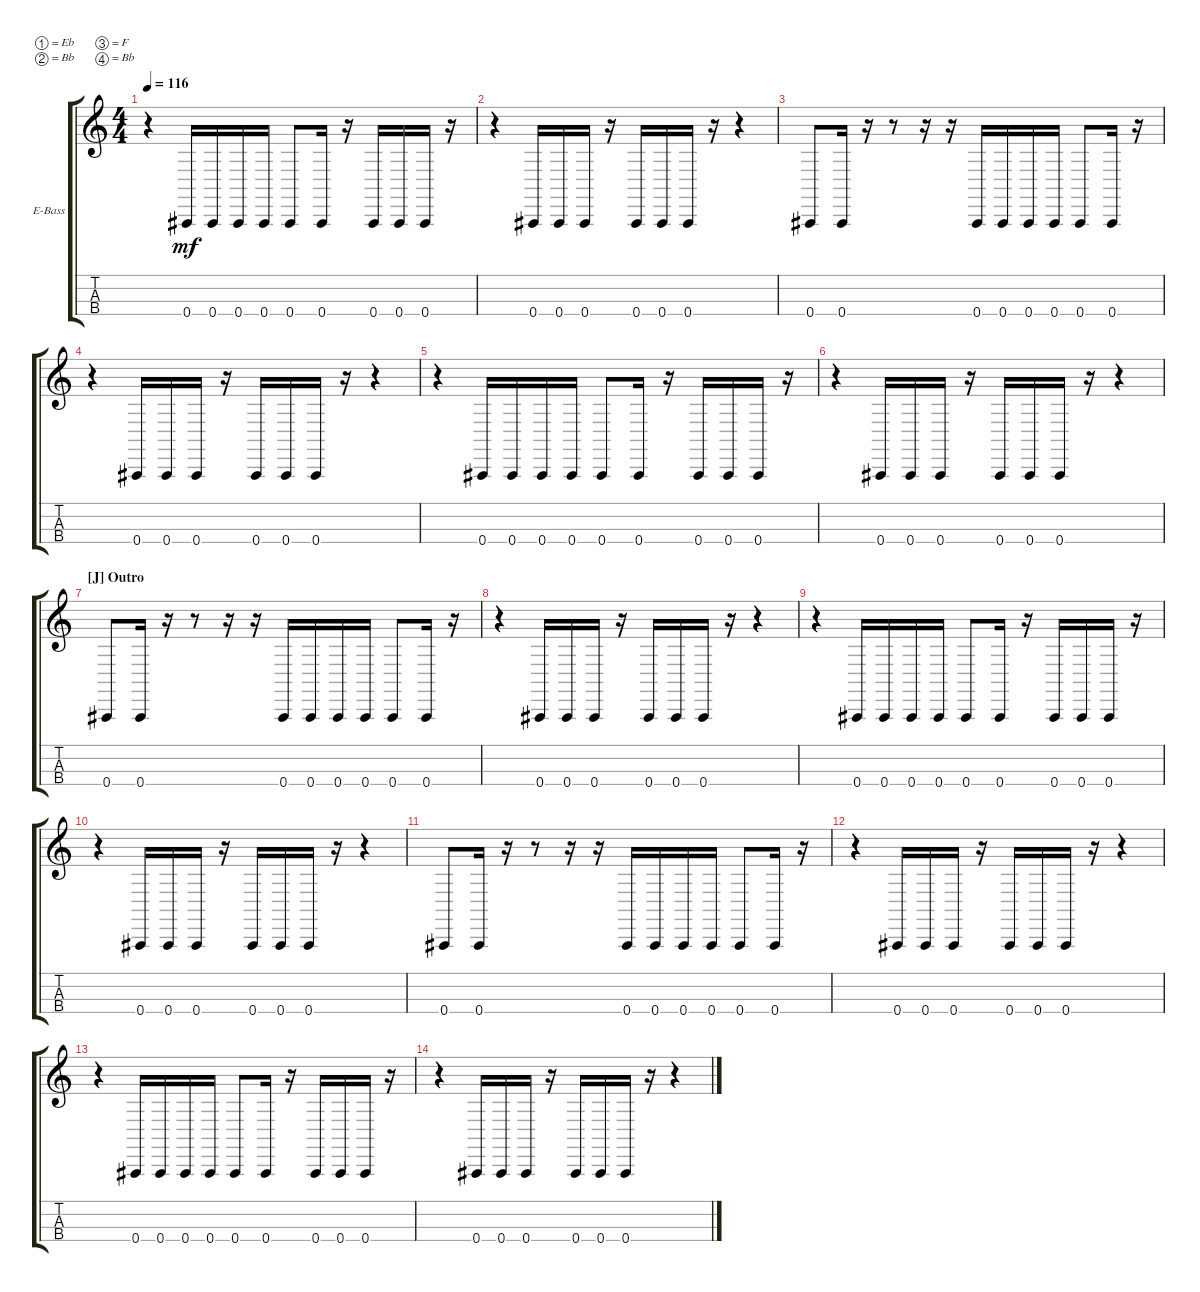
\defaultSystemsLayout 4
\bracketExtendMode groupsimilarinstruments
\firstSystemTrackNameOrientation horizontal
\otherSystemsTrackNameOrientation horizontal
\track ("Electric Bass" "E-Bass") {instrument electricbassfinger}
\staff {score tabs}
\tuning (Eb2 Bb1 F1 Bb0)
\ts (4 4)
\tempo 116
\clef g2
\ks c
r.4{dy mf} 0.4.16 0.4.16 0.4.16 0.4.16 0.4.8 0.4.16 r.16 0.4.16 0.4.16 0.4.16 r.16 |
r.4 0.4.16 0.4.16 0.4.16 r.16 0.4.16 0.4.16 0.4.16 r.16 r.4 |
0.4.8 0.4.16 r.16 r.8 r.16 r.16 0.4.16 0.4.16 0.4.16 0.4.16 0.4.8 0.4.16 r.16 |
r.4 0.4.16 0.4.16 0.4.16 r.16 0.4.16 0.4.16 0.4.16 r.16 r.4 |
r.4 0.4.16 0.4.16 0.4.16 0.4.16 0.4.8 0.4.16 r.16 0.4.16 0.4.16 0.4.16 r.16 |
r.4 0.4.16 0.4.16 0.4.16 r.16 0.4.16 0.4.16 0.4.16 r.16 r.4 |
\section ("J" "Outro")
0.4.8 0.4.16 r.16 r.8 r.16 r.16 0.4.16 0.4.16 0.4.16 0.4.16 0.4.8 0.4.16 r.16 |
r.4 0.4.16 0.4.16 0.4.16 r.16 0.4.16 0.4.16 0.4.16 r.16 r.4 |
r.4 0.4.16 0.4.16 0.4.16 0.4.16 0.4.8 0.4.16 r.16 0.4.16 0.4.16 0.4.16 r.16 |
r.4 0.4.16 0.4.16 0.4.16 r.16 0.4.16 0.4.16 0.4.16 r.16 r.4 |
0.4.8 0.4.16 r.16 r.8 r.16 r.16 0.4.16 0.4.16 0.4.16 0.4.16 0.4.8 0.4.16 r.16 |
r.4 0.4.16 0.4.16 0.4.16 r.16 0.4.16 0.4.16 0.4.16 r.16 r.4 |
r.4 0.4.16 0.4.16 0.4.16 0.4.16 0.4.8 0.4.16 r.16 0.4.16 0.4.16 0.4.16 r.16 |
r.4 0.4.16 0.4.16 0.4.16 r.16 0.4.16 0.4.16 0.4.16 r.16 r.4
